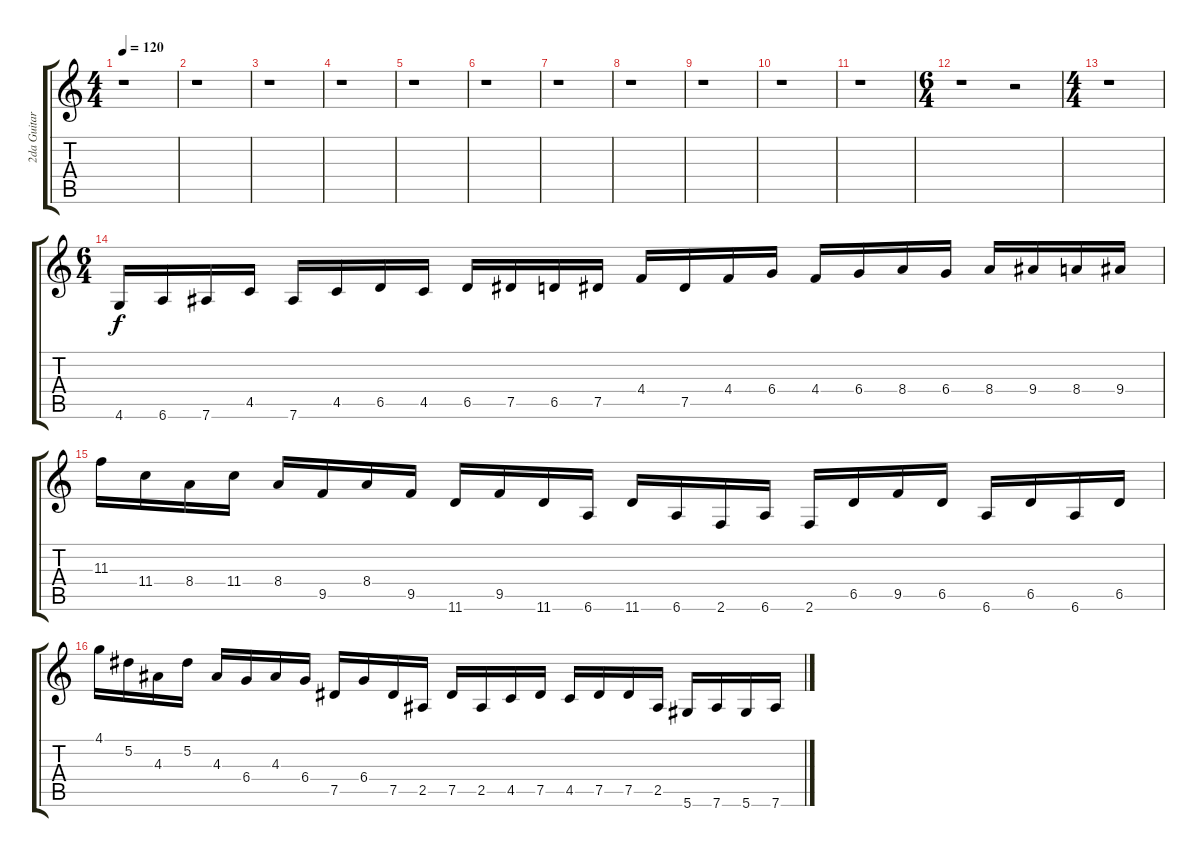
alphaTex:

\track ("2da Guitarra" "2da Guitar") {instrument overdrivenguitar}
\staff {score tabs}
\tuning (Eb4 Bb3 Gb3 Db3 Ab2 Eb2) {hide}
\ts (4 4)
\tempo 120
\clef g2
\ks c
r.1{dy f instrument overdrivenguitar} |
r.1 |
r.1 |
r.1 |
r.1 |
r.1 |
r.1 |
r.1 |
r.1 |
r.1 |
r.1 |
\ts (6 4)
r.1 r.2 |
\ts (4 4)
r.1 |
\ts (6 4)
4.6.16 6.6.16 7.6.16 4.5.16 7.6.16 4.5.16 6.5.16 4.5.16 6.5.16 7.5.16 6.5.16 7.5.16 4.4.16 7.5.16 4.4.16 6.4.16 4.4.16 6.4.16 8.4.16 6.4.16 8.4.16 9.4.16 8.4.16 9.4.16 |
11.3.16 11.4.16 8.4.16 11.4.16 8.4.16 9.5.16 8.4.16 9.5.16 11.6.16 9.5.16 11.6.16 6.6.16 11.6.16 6.6.16 2.6.16 6.6.16 2.6.16 6.5.16 9.5.16 6.5.16 6.6.16 6.5.16 6.6.16 6.5.16 |
4.1.16 5.2.16 4.3.16 5.2.16 4.3.16 6.4.16 4.3.16 6.4.16 7.5.16 6.4.16 7.5.16 2.5.16 7.5.16 2.5.16 4.5.16 7.5.16 4.5.16 7.5.16 7.5.16 2.5.16 5.6.16 7.6.16 5.6.16 7.6.16
